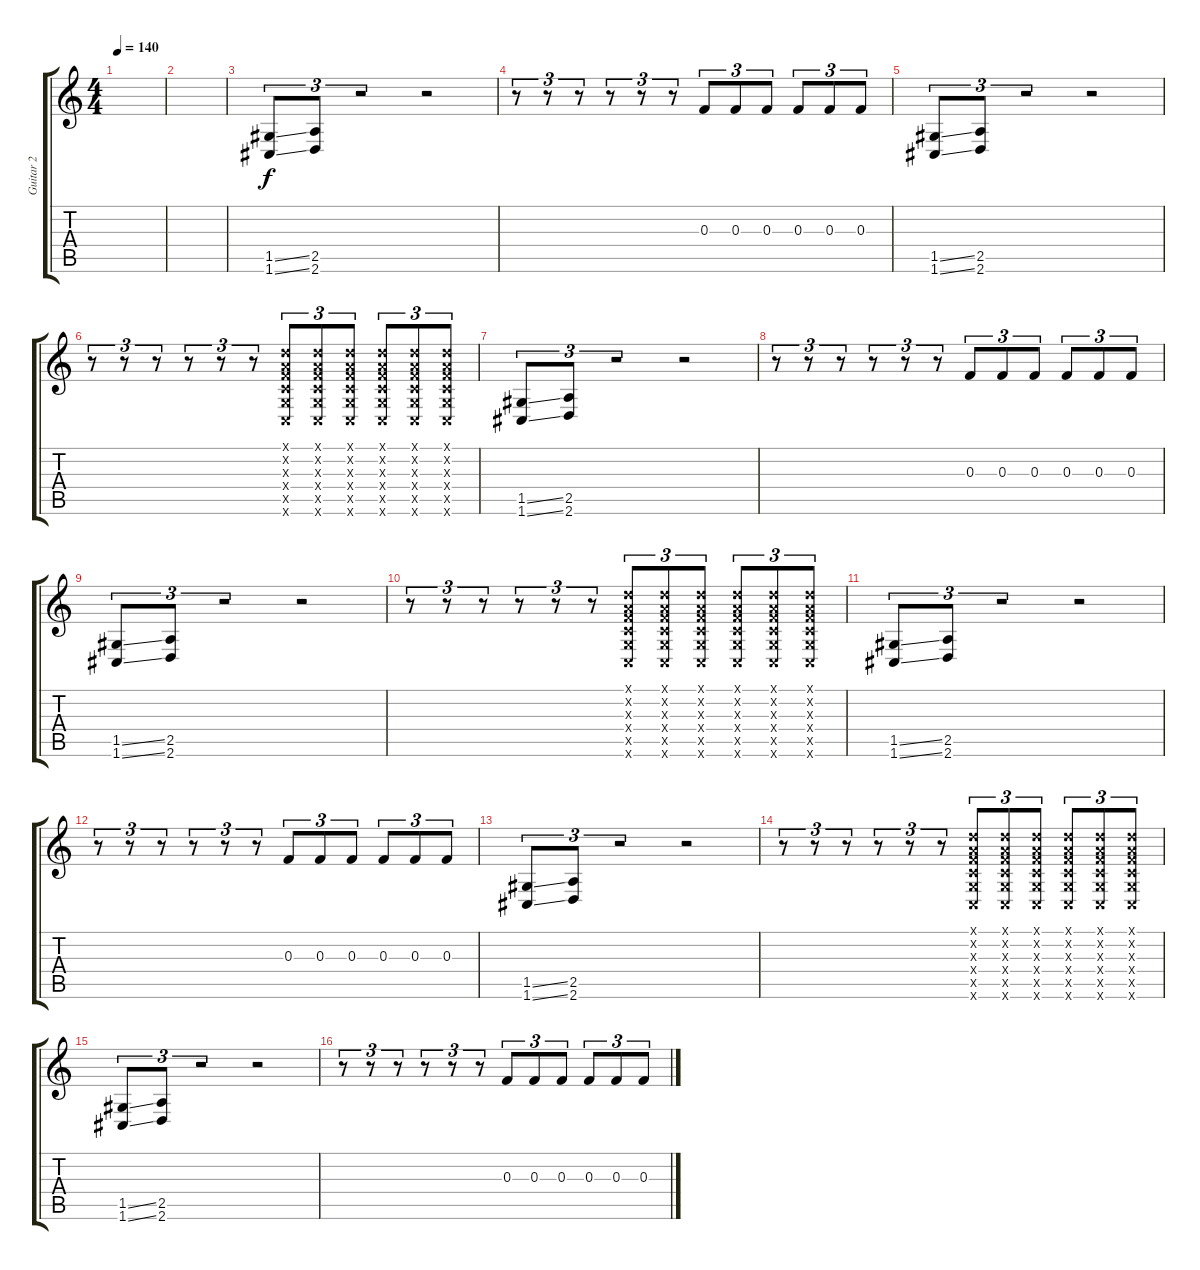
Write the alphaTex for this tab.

\track ("Guitar 2" "Guitar 2") {instrument distortionguitar}
\staff {score tabs}
\tuning (D4 A3 F3 C3 G2 C2) {hide}
\ts (4 4)
\tempo 140
\clef g2
\ks c
|
|
(1.5{ss} 1.6{ss}).8{tu (3 2) txt " "} (2.5 2.6).8{tu (3 2)} r.2{tu (3 2)} r.2 |
r.8{tu (3 2)} r.8{tu (3 2)} r.8{tu (3 2)} r.8{tu (3 2)} r.8{tu (3 2)} r.8{tu (3 2)} 0.3.8{tu (3 2)} 0.3.8{tu (3 2) txt " "} 0.3.8{tu (3 2)} 0.3.8{tu (3 2)} 0.3.8{tu (3 2)} 0.3.8{tu (3 2)} |
(1.5{ss} 1.6{ss}).8{tu (3 2) txt " "} (2.5 2.6).8{tu (3 2)} r.2{tu (3 2)} r.2 |
r.8{tu (3 2)} r.8{tu (3 2)} r.8{tu (3 2)} r.8{tu (3 2)} r.8{tu (3 2)} r.8{tu (3 2)} (0.1{x} 0.2{x} 0.3{x} 0.4{x} 0.5{x} 0.6{x}).8{tu (3 2)} (0.1{x} 0.2{x} 0.3{x} 0.4{x} 0.5{x} 0.6{x}).8{tu (3 2)} (0.1{x} 0.2{x} 0.3{x} 0.4{x} 0.5{x} 0.6{x}).8{tu (3 2)} (0.1{x} 0.2{x} 0.3{x} 0.4{x} 0.5{x} 0.6{x}).8{tu (3 2)} (0.1{x} 0.2{x} 0.3{x} 0.4{x} 0.5{x} 0.6{x}).8{tu (3 2)} (0.1{x} 0.2{x} 0.3{x} 0.4{x} 0.5{x} 0.6{x}).8{tu (3 2)} |
(1.5{ss} 1.6{ss}).8{tu (3 2) txt " "} (2.5 2.6).8{tu (3 2)} r.2{tu (3 2)} r.2 |
r.8{tu (3 2)} r.8{tu (3 2)} r.8{tu (3 2)} r.8{tu (3 2)} r.8{tu (3 2)} r.8{tu (3 2)} 0.3.8{tu (3 2)} 0.3.8{tu (3 2) txt " "} 0.3.8{tu (3 2)} 0.3.8{tu (3 2)} 0.3.8{tu (3 2)} 0.3.8{tu (3 2)} |
(1.5{ss} 1.6{ss}).8{tu (3 2) txt " "} (2.5 2.6).8{tu (3 2)} r.2{tu (3 2)} r.2 |
r.8{tu (3 2)} r.8{tu (3 2)} r.8{tu (3 2)} r.8{tu (3 2)} r.8{tu (3 2)} r.8{tu (3 2)} (0.1{x} 0.2{x} 0.3{x} 0.4{x} 0.5{x} 0.6{x}).8{tu (3 2)} (0.1{x} 0.2{x} 0.3{x} 0.4{x} 0.5{x} 0.6{x}).8{tu (3 2)} (0.1{x} 0.2{x} 0.3{x} 0.4{x} 0.5{x} 0.6{x}).8{tu (3 2)} (0.1{x} 0.2{x} 0.3{x} 0.4{x} 0.5{x} 0.6{x}).8{tu (3 2)} (0.1{x} 0.2{x} 0.3{x} 0.4{x} 0.5{x} 0.6{x}).8{tu (3 2)} (0.1{x} 0.2{x} 0.3{x} 0.4{x} 0.5{x} 0.6{x}).8{tu (3 2)} |
(1.5{ss} 1.6{ss}).8{tu (3 2) txt " "} (2.5 2.6).8{tu (3 2)} r.2{tu (3 2)} r.2 |
r.8{tu (3 2)} r.8{tu (3 2)} r.8{tu (3 2)} r.8{tu (3 2)} r.8{tu (3 2)} r.8{tu (3 2)} 0.3.8{tu (3 2)} 0.3.8{tu (3 2) txt " "} 0.3.8{tu (3 2)} 0.3.8{tu (3 2)} 0.3.8{tu (3 2)} 0.3.8{tu (3 2)} |
(1.5{ss} 1.6{ss}).8{tu (3 2) txt " "} (2.5 2.6).8{tu (3 2)} r.2{tu (3 2)} r.2 |
r.8{tu (3 2)} r.8{tu (3 2)} r.8{tu (3 2)} r.8{tu (3 2)} r.8{tu (3 2)} r.8{tu (3 2)} (0.1{x} 0.2{x} 0.3{x} 0.4{x} 0.5{x} 0.6{x}).8{tu (3 2)} (0.1{x} 0.2{x} 0.3{x} 0.4{x} 0.5{x} 0.6{x}).8{tu (3 2)} (0.1{x} 0.2{x} 0.3{x} 0.4{x} 0.5{x} 0.6{x}).8{tu (3 2)} (0.1{x} 0.2{x} 0.3{x} 0.4{x} 0.5{x} 0.6{x}).8{tu (3 2)} (0.1{x} 0.2{x} 0.3{x} 0.4{x} 0.5{x} 0.6{x}).8{tu (3 2)} (0.1{x} 0.2{x} 0.3{x} 0.4{x} 0.5{x} 0.6{x}).8{tu (3 2)} |
(1.5{ss} 1.6{ss}).8{tu (3 2) txt " "} (2.5 2.6).8{tu (3 2)} r.2{tu (3 2)} r.2 |
r.8{tu (3 2)} r.8{tu (3 2)} r.8{tu (3 2)} r.8{tu (3 2)} r.8{tu (3 2)} r.8{tu (3 2)} 0.3.8{tu (3 2)} 0.3.8{tu (3 2) txt " "} 0.3.8{tu (3 2)} 0.3.8{tu (3 2)} 0.3.8{tu (3 2)} 0.3.8{tu (3 2)}
